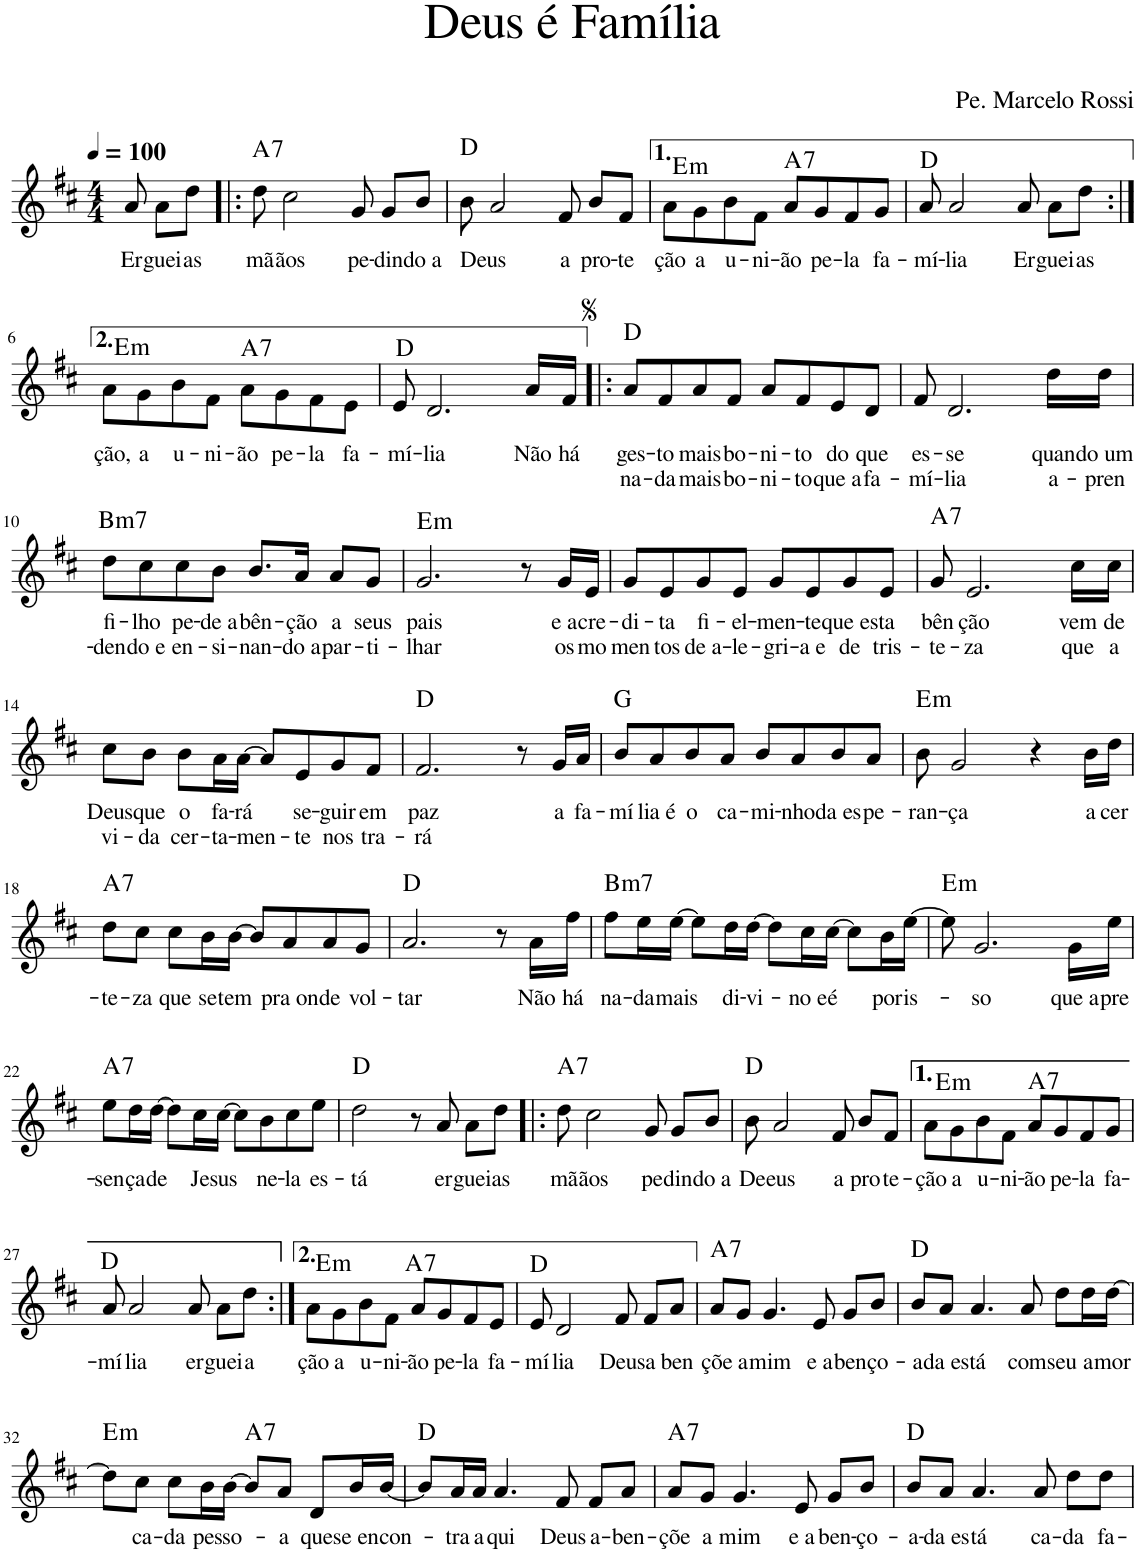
**kern	**text	**text	**harte
*part1	*part1	*part1	*part1
*staff1	*staff1	*staff1	*
*I"Voz	*	*	*
*I'Vo.	*	*	*
*clefG2	*	*	*
*k[f#c#]	*	*	*
*M4/4	*	*	*
*MM100	*	*	*
=1	=1	=1	=1
!	!LO:LY:b	!	!
8a/	Er-	.	.
!	!LO:LY:b	!	!
8a\L	-guei	.	.
!	!LO:LY:b	!	!
8dd\J	as	.	.
=2!|:	=2!|:	=2!|:	=2!|:
!	!LO:LY:b	!	!LO:H:kt=7
8dd\	mã-	.	A:7
!	!LO:LY:b	!	!
2cc#\	-ãos	.	.
!	!LO:LY:b	!	!
8g/	pe-	.	.
!	!LO:LY:b	!	!
8g/L	-din-	.	.
!	!LO:LY:b	!	!
8b/J	-do a	.	.
=3	=3	=3	=3
!	!LO:LY:b	!	!
8b\	Deus	.	D:maj
2a/	.	.	.
!	!LO:LY:b	!	!
8f#/	a	.	.
!	!LO:LY:b	!	!
8b/L	pro-	.	.
!	!LO:LY:b	!	!
8f#/J	-te	.	.
=4	=4	=4	=4
!	!LO:LY:b	!	!LO:H:kt=m
8a\L	ção	.	E:min
!	!LO:LY:b	!	!
8g\	a	.	.
!	!LO:LY:b	!	!
8b\	u-	.	.
!	!LO:LY:b	!	!
8f#\J	ni-	.	.
!	!LO:LY:b	!	!LO:H:kt=7
8a/L	-ão	.	A:7
!	!LO:LY:b	!	!
8g/	pe-	.	.
!	!LO:LY:b	!	!
8f#/	-la	.	.
!	!LO:LY:b	!	!
8g/J	fa-	.	.
=5	=5	=5	=5
!	!LO:LY:b	!	!
8a/	-mí-	.	D:maj
!	!LO:LY:b	!	!
2a/	-lia	.	.
!	!LO:LY:b	!	!
8a/	Er-	.	.
!	!LO:LY:b	!	!
8a\L	guei	.	.
!	!LO:LY:b	!	!
8dd\J	as	.	.
!!LO:LB:g=z
=6:|!	=6:|!	=6:|!	=6:|!
!	!LO:LY:b	!	!LO:H:kt=m
8a\L	ção,	.	E:min
!	!LO:LY:b	!	!
8g\	a	.	.
!	!LO:LY:b	!	!
8b\	u-	.	.
!	!LO:LY:b	!	!
8f#\J	-ni-	.	.
!	!LO:LY:b	!	!LO:H:kt=7
8a\L	-ão	.	A:7
!	!LO:LY:b	!	!
8g\	pe-	.	.
!	!LO:LY:b	!	!
8f#\	-la	.	.
!	!LO:LY:b	!	!
8e\J	fa-	.	.
=7	=7	=7	=7
!	!LO:LY:b	!	!
8e/	-mí-	.	D:maj
!	!LO:LY:b	!	!
2.d/	-lia	.	.
!	!LO:LY:b	!	!
16a/LL	Não	.	.
!	!LO:LY:b	!	!
16f#/JJ	há	.	.
=8!|:	=8!|:	=8!|:	=8!|:
!	!LO:LY:b	!LO:LY:b	!
8a/L	ges-	na-	D:maj
!	!LO:LY:b	!LO:LY:b	!
8f#/	-to	-da	.
!	!LO:LY:b	!LO:LY:b	!
8a/	mais	mais	.
!	!LO:LY:b	!LO:LY:b	!
8f#/J	bo-	bo-	.
!	!LO:LY:b	!LO:LY:b	!
8a/L	-ni-	-ni-	.
!	!LO:LY:b	!LO:LY:b	!
8f#/	-to	-to	.
!	!LO:LY:b	!LO:LY:b	!
8e/	do	que a	.
!	!LO:LY:b	!LO:LY:b	!
8d/J	que	fa-	.
=9	=9	=9	=9
!	!LO:LY:b	!LO:LY:b	!
8f#/	es-	-mí-	.
!	!LO:LY:b	!LO:LY:b	!
2.d/	-se	-lia	.
!	!LO:LY:b	!LO:LY:b	!
16dd\LL	quan-	a-	.
!	!LO:LY:b	!LO:LY:b	!
16dd\JJ	-do um	-pren-	.
!!LO:LB:g=z
=10	=10	=10	=10
!	!LO:LY:b	!LO:LY:b	!LO:H:kt=m7
8dd\L	fi-	-den-	B:min7
!	!LO:LY:b	!LO:LY:b	!
8cc#\	-lho	-do e	.
!	!LO:LY:b	!LO:LY:b	!
8cc#\	pe-	en-	.
!	!LO:LY:b	!LO:LY:b	!
8b\J	-de a	-si-	.
!	!LO:LY:b	!LO:LY:b	!
8.b/L	bên-	-nan-	.
!	!LO:LY:b	!LO:LY:b	!
16a/Jk	-ção	-do a	.
!	!LO:LY:b	!LO:LY:b	!
8a/L	a	par-	.
!	!LO:LY:b	!LO:LY:b	!
8g/J	seus	-ti-	.
=11	=11	=11	=11
!	!LO:LY:b	!LO:LY:b	!LO:H:kt=m
2.g/	pais	-lhar	E:min
8r	.	.	.
!	!LO:LY:b	!LO:LY:b	!
16g/LL	e a-	os	.
!	!LO:LY:b	!LO:LY:b	!
16e/JJ	-cre-	mo-	.
=12	=12	=12	=12
!	!LO:LY:b	!LO:LY:b	!
8g/L	-di-	-men-	.
!	!LO:LY:b	!LO:LY:b	!
8e/	-ta	-tos	.
!	!LO:LY:b	!LO:LY:b	!
8g/	fi-	de a-	.
!	!LO:LY:b	!LO:LY:b	!
8e/J	-el-	-le-	.
!	!LO:LY:b	!LO:LY:b	!
8g/L	-men-	-gri-	.
!	!LO:LY:b	!LO:LY:b	!
8e/	-te	-a e	.
!	!LO:LY:b	!LO:LY:b	!
8g/	que es	de	.
!	!LO:LY:b	!LO:LY:b	!
8e/J	ta	tris-	.
=13	=13	=13	=13
!	!LO:LY:b	!LO:LY:b	!LO:H:kt=7
8g/	bên-	-te-	A:7
!	!LO:LY:b	!LO:LY:b	!
2.e/	-ção	-za	.
!	!LO:LY:b	!LO:LY:b	!
16cc#\LL	vem	que	.
!	!LO:LY:b	!LO:LY:b	!
16cc#\JJ	de	a	.
!!LO:LB:g=z
=14	=14	=14	=14
!	!LO:LY:b	!LO:LY:b	!
8cc#\L	Deus	vi-	.
!	!LO:LY:b	!LO:LY:b	!
8b\J	que	-da	.
!	!LO:LY:b	!LO:LY:b	!
8b\L	o	cer-	.
!	!LO:LY:b	!LO:LY:b	!
16a\L	fa-	-ta-	.
!	!LO:LY:b	!LO:LY:b	!
[16a\JJ	-rá	-men-	.
8a/L]	.	.	.
!	!LO:LY:b	!LO:LY:b	!
8e/	se-	-te	.
!	!LO:LY:b	!LO:LY:b	!
8g/	-guir	nos	.
!	!LO:LY:b	!LO:LY:b	!
8f#/J	em	tra-	.
=15	=15	=15	=15
!	!LO:LY:b	!LO:LY:b	!
2.f#/	paz	-rá	D:maj
8r	.	.	.
!	!LO:LY:b	!	!
16g/LL	a	.	.
!	!LO:LY:b	!	!
16a/JJ	fa-	.	.
=16	=16	=16	=16
!	!LO:LY:b	!	!
8b/L	-mí-	.	G:maj
!	!LO:LY:b	!	!
8a/	lia é	.	.
!	!LO:LY:b	!	!
8b/	o	.	.
!	!LO:LY:b	!	!
8a/J	ca-	.	.
!	!LO:LY:b	!	!
8b/L	-mi-	.	.
!	!LO:LY:b	!	!
8a/	-nho	.	.
!	!LO:LY:b	!	!
8b/	da es-	.	.
!	!LO:LY:b	!	!
8a/J	-pe-	.	.
=17	=17	=17	=17
!	!LO:LY:b	!	!LO:H:kt=m
8b\	-ran-	.	E:min
!	!LO:LY:b	!	!
2g/	-ça	.	.
4r	.	.	.
!	!LO:LY:b	!	!
16b\LL	a	.	.
!	!LO:LY:b	!	!
16dd\JJ	cer-	.	.
!!LO:LB:g=z
=18	=18	=18	=18
!	!LO:LY:b	!	!LO:H:kt=7
8dd\L	-te-	.	A:7
!	!LO:LY:b	!	!
8cc#\J	-za	.	.
!	!LO:LY:b	!	!
8cc#\L	que	.	.
!	!LO:LY:b	!	!
16b\L	se	.	.
!	!LO:LY:b	!	!
[16b\JJ	tem	.	.
8b/L]	.	.	.
!	!LO:LY:b	!	!
8a/	pra on-	.	.
!	!LO:LY:b	!	!
8a/	-de	.	.
!	!LO:LY:b	!	!
8g/J	vol-	.	.
=19	=19	=19	=19
!	!LO:LY:b	!	!
2.a/	-tar	.	D:maj
8r	.	.	.
!	!LO:LY:b	!	!
16a\LL	Não	.	.
!	!LO:LY:b	!	!
16ff#\JJ	há	.	.
=20	=20	=20	=20
!	!LO:LY:b	!	!LO:H:kt=m7
8ff#\L	na-	.	B:min7
!	!LO:LY:b	!	!
16ee\L	-da	.	.
!	!LO:LY:b	!	!
[16ee\JJ	mais	.	.
8ee\L]	.	.	.
!	!LO:LY:b	!	!
16dd\L	di-	.	.
!	!LO:LY:b	!	!
[16dd\JJ	-vi-	.	.
8dd\L]	.	.	.
!	!LO:LY:b	!	!
16cc#\L	-no e	.	.
!	!LO:LY:b	!	!
[16cc#\JJ	é	.	.
8cc#\L]	.	.	.
!	!LO:LY:b	!	!
16b\L	por	.	.
!	!LO:LY:b	!	!
[16ee\JJ	is-	.	.
=21	=21	=21	=21
!	!	!	!LO:H:kt=m
8ee\]	.	.	E:min
!	!LO:LY:b	!	!
2.g/	-so	.	.
!	!LO:LY:b	!	!
16g\LL	que a	.	.
!	!LO:LY:b	!	!
16ee\JJ	pre-	.	.
!!LO:LB:g=z
=22	=22	=22	=22
!	!LO:LY:b	!	!LO:H:kt=7
8ee\L	-sen-	.	A:7
!	!LO:LY:b	!	!
16dd\L	-ça	.	.
!	!LO:LY:b	!	!
[16dd\JJ	de	.	.
8dd\L]	.	.	.
!	!LO:LY:b	!	!
16cc#\L	Je-	.	.
!	!LO:LY:b	!	!
[16cc#\JJ	-sus	.	.
8cc#\L]	.	.	.
!	!LO:LY:b	!	!
8b\	ne-	.	.
!	!LO:LY:b	!	!
8cc#\	-la	.	.
!	!LO:LY:b	!	!
8ee\J	es-	.	.
=23	=23	=23	=23
!	!LO:LY:b	!	!
2dd\	-tá	.	D:maj
8r	.	.	.
!	!LO:LY:b	!	!
8a/	er-	.	.
!	!LO:LY:b	!	!
8a\L	-guei	.	.
!	!LO:LY:b	!	!
8dd\J	as	.	.
=24!|:	=24!|:	=24!|:	=24!|:
!	!LO:LY:b	!	!LO:H:kt=7
8dd\	mã-	.	A:7
!	!LO:LY:b	!	!
2cc#\	-ãos	.	.
!	!LO:LY:b	!	!
8g/	pe-	.	.
!	!LO:LY:b	!	!
8g/L	-din-	.	.
!	!LO:LY:b	!	!
8b/J	-do a	.	.
=25	=25	=25	=25
!	!LO:LY:b	!	!
8b\	De-	.	D:maj
!	!LO:LY:b	!	!
2a/	-eus	.	.
!	!LO:LY:b	!	!
8f#/	a	.	.
!	!LO:LY:b	!	!
8b/L	pro-	.	.
!	!LO:LY:b	!	!
8f#/J	-te-	.	.
=26	=26	=26	=26
!	!LO:LY:b	!	!LO:H:kt=m
8a\L	ção	.	E:min
!	!LO:LY:b	!	!
8g\	a	.	.
!	!LO:LY:b	!	!
8b\	u-	.	.
!	!LO:LY:b	!	!
8f#\J	-ni-	.	.
!	!LO:LY:b	!	!LO:H:kt=7
8a/L	-ão	.	A:7
!	!LO:LY:b	!	!
8g/	pe-	.	.
!	!LO:LY:b	!	!
8f#/	-la	.	.
!	!LO:LY:b	!	!
8g/J	fa-	.	.
!!LO:LB:g=z
=27	=27	=27	=27
!	!LO:LY:b	!	!
8a/	-mí	.	D:maj
!	!LO:LY:b	!	!
2a/	lia	.	.
!	!LO:LY:b	!	!
8a/	er-	.	.
!	!LO:LY:b	!	!
8a\L	-guei	.	.
!	!LO:LY:b	!	!
8dd\J	a	.	.
=28:|!	=28:|!	=28:|!	=28:|!
!	!LO:LY:b	!	!LO:H:kt=m
8a\L	ção	.	E:min
!	!LO:LY:b	!	!
8g\	a	.	.
!	!LO:LY:b	!	!
8b\	u-	.	.
!	!LO:LY:b	!	!
8f#\J	-ni-	.	.
!	!LO:LY:b	!	!LO:H:kt=7
8a/L	-ão	.	A:7
!	!LO:LY:b	!	!
8g/	pe-	.	.
!	!LO:LY:b	!	!
8f#/	-la	.	.
!	!LO:LY:b	!	!
8e/J	fa-	.	.
=29	=29	=29	=29
!	!LO:LY:b	!	!
8e/	-mí-	.	D:maj
!	!LO:LY:b	!	!
2d/	lia	.	.
!	!LO:LY:b	!	!
8f#/	Deus	.	.
!	!LO:LY:b	!	!
8f#/L	a-	.	.
!	!LO:LY:b	!	!
8a/J	-ben	.	.
=30	=30	=30	=30
!	!LO:LY:b	!	!LO:H:kt=7
8a/L	çõe	.	A:7
!	!LO:LY:b	!	!
8g/J	a	.	.
!	!LO:LY:b	!	!
4.g/	mim	.	.
!	!LO:LY:b	!	!
8e/	e a-	.	.
!	!LO:LY:b	!	!
8g/L	-ben-	.	.
!	!LO:LY:b	!	!
8b/J	-ço-	.	.
=31	=31	=31	=31
!	!LO:LY:b	!	!
8b/L	-a	.	D:maj
!	!LO:LY:b	!	!
8a/J	da es-	.	.
!	!LO:LY:b	!	!
4.a/	-tá	.	.
!	!LO:LY:b	!	!
8a/	com	.	.
!	!LO:LY:b	!	!
8dd\L	seu	.	.
!	!LO:LY:b	!	!
16dd\L	a-	.	.
!	!LO:LY:b	!	!
[16dd\JJ	-mor	.	.
!!LO:LB:g=z
=32	=32	=32	=32
!	!	!	!LO:H:kt=m
8dd\L]	.	.	E:min
!	!LO:LY:b	!	!
8cc#\J	ca-	.	.
!	!LO:LY:b	!	!
8cc#\L	-da	.	.
!	!LO:LY:b	!	!
16b\L	pes-	.	.
!	!LO:LY:b	!	!
[16b\JJ	-so-	.	.
!	!	!	!LO:H:kt=7
8b/L]	.	.	A:7
!	!LO:LY:b	!	!
8a/J	-a	.	.
!	!LO:LY:b	!	!
8d/L	que	.	.
!	!LO:LY:b	!	!
16b/L	se en-	.	.
!	!LO:LY:b	!	!
[16b/JJ	-con-	.	.
=33	=33	=33	=33
8b/L]	.	.	D:maj
!	!LO:LY:b	!	!
16a/L	-tra	.	.
!	!LO:LY:b	!	!
16a/JJ	a-	.	.
!	!LO:LY:b	!	!
4.a/	-qui	.	.
!	!LO:LY:b	!	!
8f#/	Deus	.	.
!	!LO:LY:b	!	!
8f#/L	a-	.	.
!	!LO:LY:b	!	!
8a/J	-ben-	.	.
=34	=34	=34	=34
!	!LO:LY:b	!	!LO:H:kt=7
8a/L	-çõe	.	A:7
!	!LO:LY:b	!	!
8g/J	a	.	.
!	!LO:LY:b	!	!
4.g/	mim	.	.
!	!LO:LY:b	!	!
8e/	e a-	.	.
!	!LO:LY:b	!	!
8g/L	-ben-	.	.
!	!LO:LY:b	!	!
8b/J	-ço-	.	.
=35	=35	=35	=35
!	!LO:LY:b	!	!
8b/L	-a-	.	D:maj
!	!LO:LY:b	!	!
8a/J	-da es-	.	.
!	!LO:LY:b	!	!
4.a/	-tá	.	.
!	!LO:LY:b	!	!
8a/	ca-	.	.
!	!LO:LY:b	!	!
8dd\L	-da	.	.
!	!LO:LY:b	!	!
8dd\J	fa-	.	.
=	=	=	=
*-	*-	*-	*-
